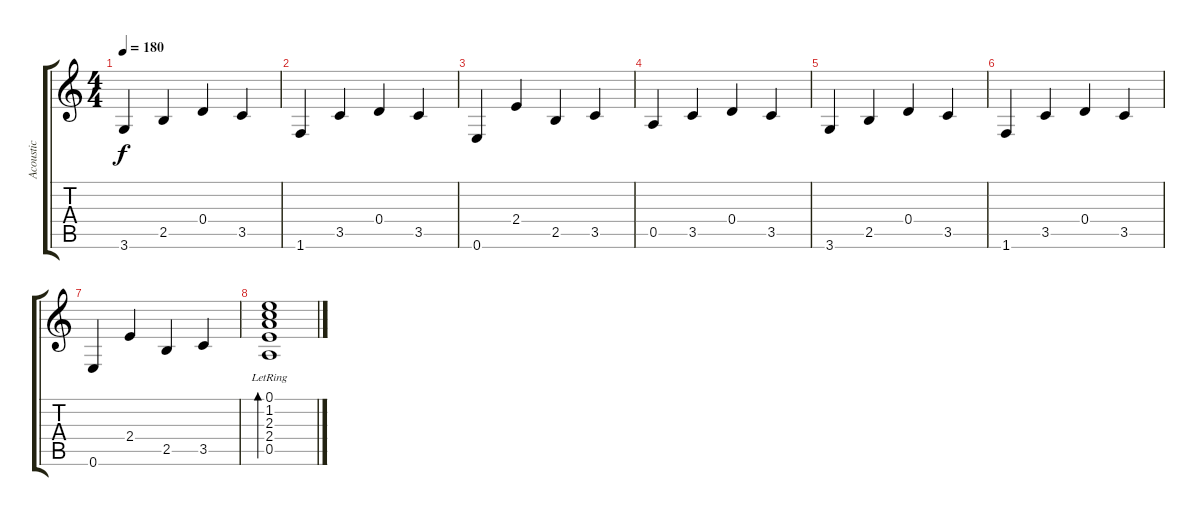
\track ("Acoustic" "Acoustic") {instrument acousticguitarsteel}
\staff {score tabs}
\tuning (E4 B3 G3 D3 A2 E2) {hide}
\ts (4 4)
\tempo 180
\clef g2
\ks c
3.6.4{dy f} 2.5.4 0.4.4 3.5.4 |
1.6.4 3.5.4 0.4.4 3.5.4 |
0.6.4 2.4.4 2.5.4 3.5.4 |
0.5.4 3.5.4 0.4.4 3.5.4 |
3.6.4 2.5.4 0.4.4 3.5.4 |
1.6.4 3.5.4 0.4.4 3.5.4 |
0.6.4 2.4.4 2.5.4 3.5.4 |
(0.1{lr} 1.2{lr} 2.3{lr} 2.4{lr} 0.5{lr}).1{bd 480}
